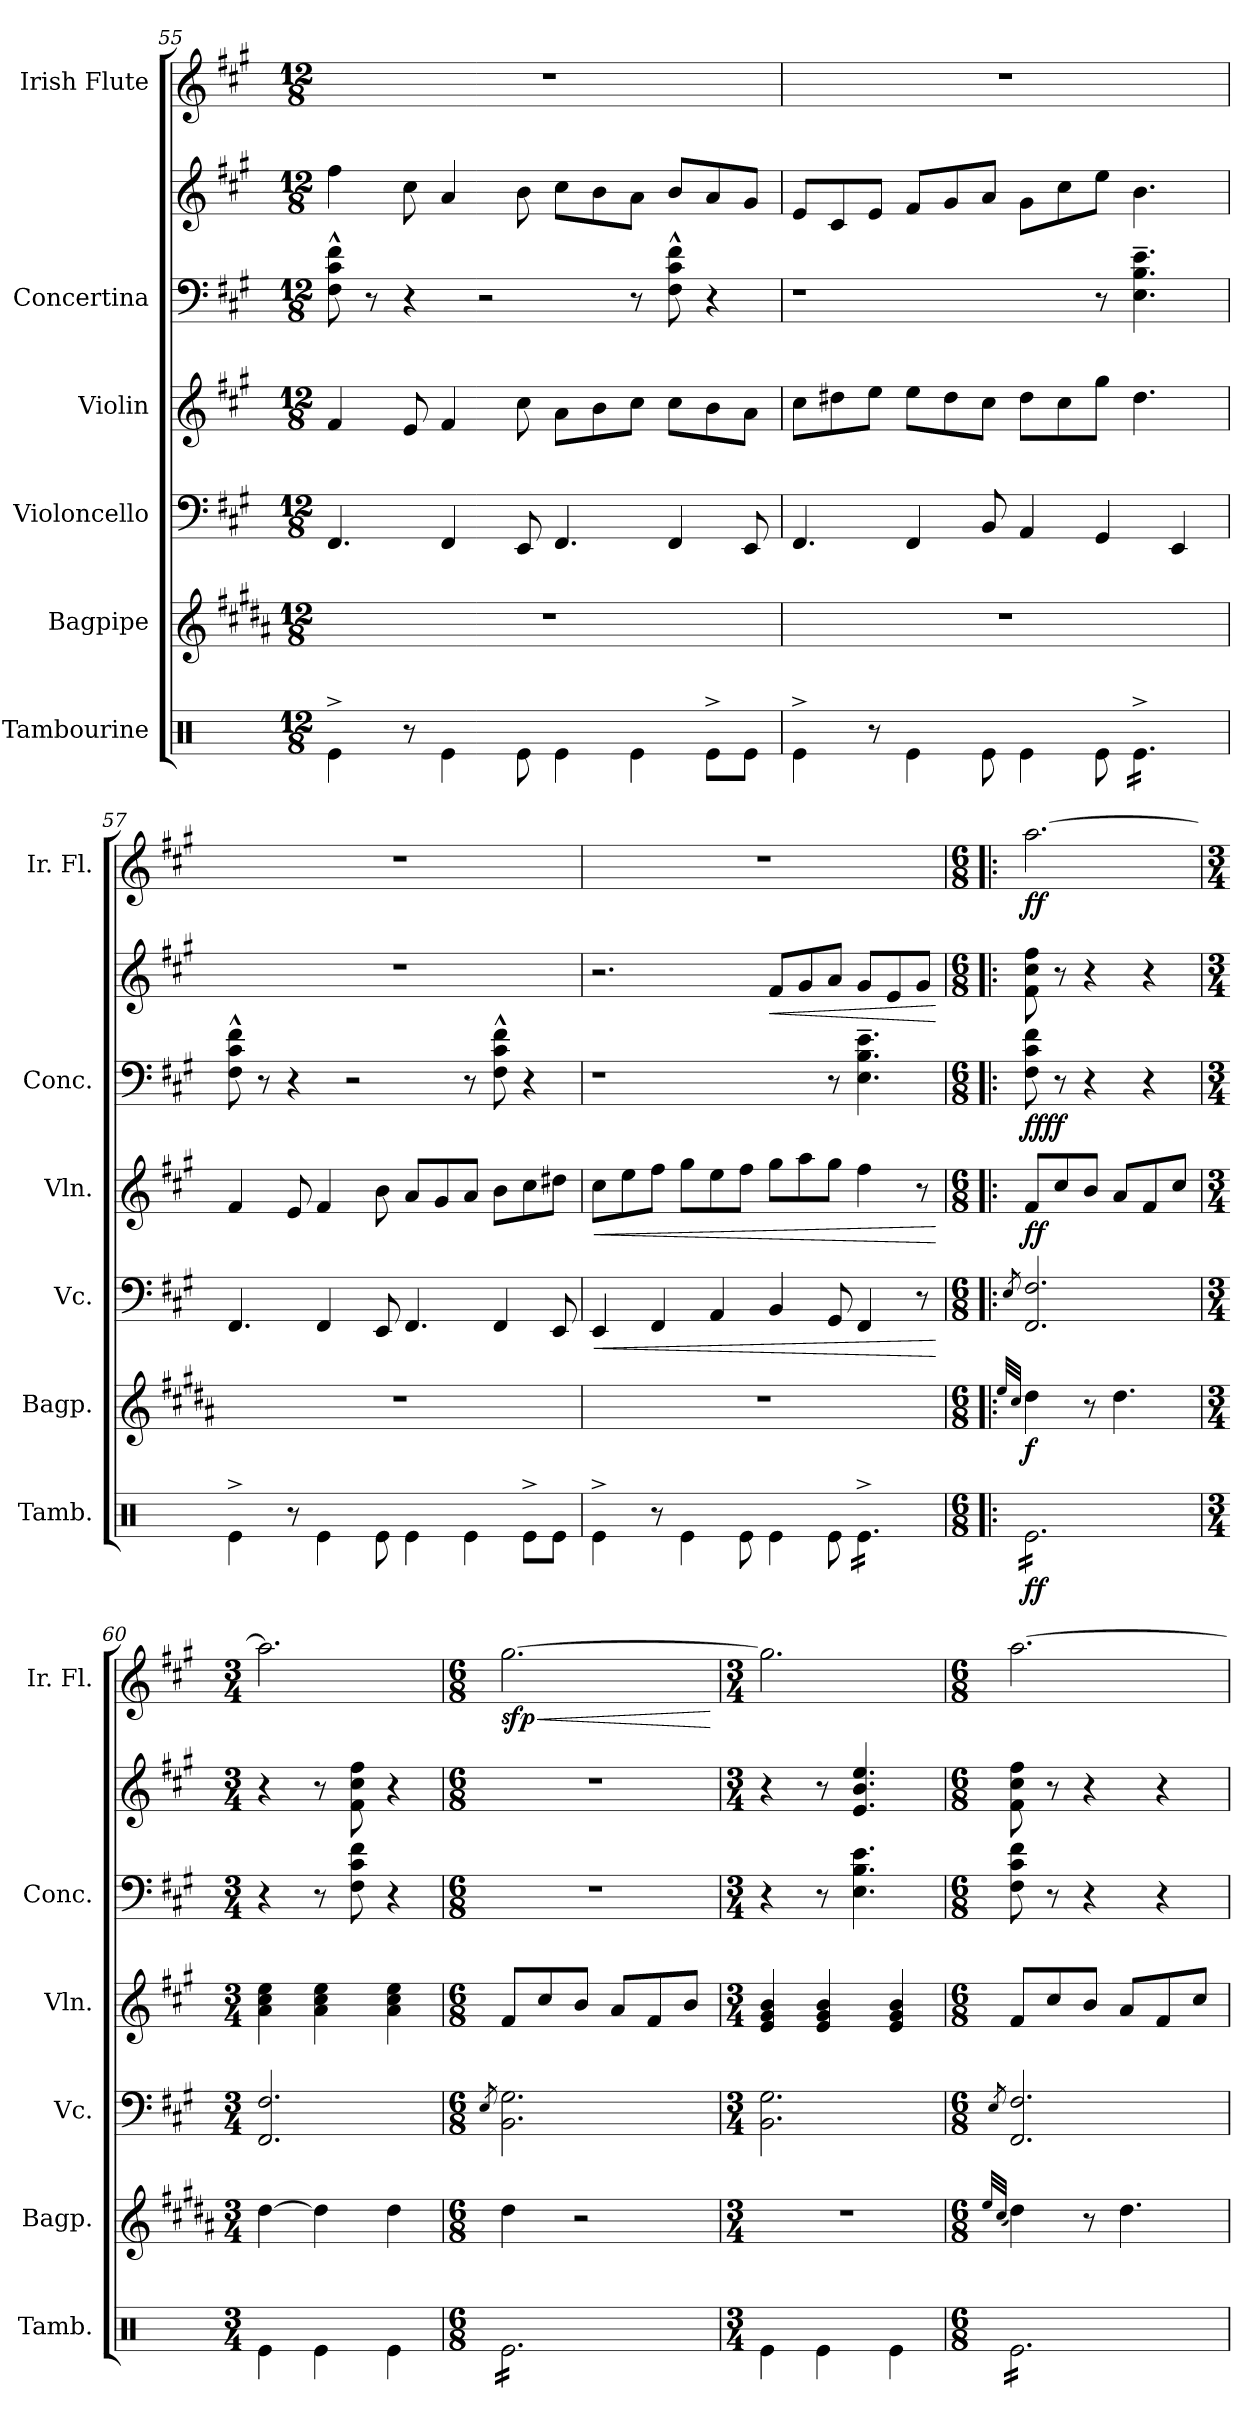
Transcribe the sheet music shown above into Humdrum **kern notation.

**kern	**dynam	**kern	**dynam	**kern	**dynam	**kern	**dynam	**kern	**kern	**dynam	**kern	**dynam
*part6	*part6	*part5	*part5	*part4	*part4	*part3	*part3	*part2	*part2	*part2	*part1	*part1
*staff7	*staff7	*staff6	*staff6	*staff5	*staff5	*staff4	*staff4	*staff3	*staff2	*staff2/3	*staff1	*staff1
*I"Tambourine	*	*I"Bagpipe	*	*I"Violoncello	*	*I"Violin	*	*I"Concertina	*	*	*I"Irish Flute	*
*I'Tamb.	*	*I'Bagp.	*	*I'Vc.	*	*I'Vln.	*	*I'Conc.	*	*	*I'Ir. Fl.	*
*clefX	*	*clefG2	*	*clefF4	*	*clefG2	*	*clefF4	*clefG2	*	*clefG2	*
*	*	*ITrd1c2	*	*	*	*	*	*	*	*	*	*
*k[]	*	*k[f#c#g#]	*	*k[f#c#g#]	*	*k[f#c#g#]	*	*k[f#c#g#]	*k[f#c#g#]	*	*k[f#c#g#]	*
*M12/8	*	*M12/8	*	*M12/8	*	*M12/8	*	*M12/8	*M12/8	*	*M12/8	*
=55	=55	=55	=55	=55	=55	=55	=55	=55	=55	=55	=55	=55
4Re^\	.	1.r	.	4.FF#/	.	4f#/	.	8F#\^^ 8c#\^^ 8f#\^^	4ff#\	.	1.r	.
.	.	.	.	.	.	.	.	8r	.	.	.	.
8r	.	.	.	.	.	8e/	.	4r	8cc#\	.	.	.
4Re\	.	.	.	4FF#/	.	4f#/	.	.	4a/	.	.	.
.	.	.	.	.	.	.	.	2r	.	.	.	.
8Re\	.	.	.	8EE/	.	8cc#\	.	.	8b\	.	.	.
4Re\	.	.	.	4.FF#/	.	8a\L	.	.	8cc#\L	.	.	.
.	.	.	.	.	.	8b\	.	.	8b\	.	.	.
4Re\	.	.	.	.	.	8cc#\J	.	8r	8a\J	.	.	.
.	.	.	.	4FF#/	.	8cc#\L	.	8F#\^^ 8c#\^^ 8f#\^^	8b/L	.	.	.
8Re^\L	.	.	.	.	.	8b\	.	4r	8a/	.	.	.
8Re\J	.	.	.	8EE/	.	8a\J	.	.	8g#/J	.	.	.
!!LO:PB:g=z
=56	=56	=56	=56	=56	=56	=56	=56	=56	=56	=56	=56	=56
4Re^\	.	1.r	.	4.FF#/	.	8cc#\L	.	1r	8e/L	.	1.r	.
.	.	.	.	.	.	8dd#X\	.	.	8c#/	.	.	.
8r	.	.	.	.	.	8ee\J	.	.	8e/J	.	.	.
4Re\	.	.	.	4FF#/	.	8ee\L	.	.	8f#/L	.	.	.
.	.	.	.	.	.	8dd#\	.	.	8g#/	.	.	.
8Re\	.	.	.	8BB/	.	8cc#\J	.	.	8a/J	.	.	.
4Re\	.	.	.	4AA/	.	8dd#\L	.	.	8g#\L	.	.	.
.	.	.	.	.	.	8cc#\	.	.	8cc#\	.	.	.
8Re\	.	.	.	4GG#/	.	8gg#\J	.	8r	8ee\J	.	.	.
*tremolo	*	*	*	*	*	*	*	*	*	*	*	*
16Re^\LL	.	.	.	.	.	4.dd#\	.	4.E\~ 4.B\~ 4.e\~	4.b\	.	.	.
16Re^\	.	.	.	.	.	.	.	.	.	.	.	.
16Re^\	.	.	.	4EE/	.	.	.	.	.	.	.	.
16Re^\	.	.	.	.	.	.	.	.	.	.	.	.
16Re^\	.	.	.	.	.	.	.	.	.	.	.	.
16Re^\JJ	.	.	.	.	.	.	.	.	.	.	.	.
*Xtremolo	*	*	*	*	*	*	*	*	*	*	*	*
=57	=57	=57	=57	=57	=57	=57	=57	=57	=57	=57	=57	=57
4Re^\	.	1.r	.	4.FF#/	.	4f#/	.	8F#\^^ 8c#\^^ 8f#\^^	1.r	.	1.r	.
.	.	.	.	.	.	.	.	8r	.	.	.	.
8r	.	.	.	.	.	8e/	.	4r	.	.	.	.
4Re\	.	.	.	4FF#/	.	4f#/	.	.	.	.	.	.
.	.	.	.	.	.	.	.	2r	.	.	.	.
8Re\	.	.	.	8EE/	.	8b\	.	.	.	.	.	.
4Re\	.	.	.	4.FF#/	.	8a/L	.	.	.	.	.	.
.	.	.	.	.	.	8g#/	.	.	.	.	.	.
4Re\	.	.	.	.	.	8a/J	.	8r	.	.	.	.
.	.	.	.	4FF#/	.	8b\L	.	8F#\^^ 8c#\^^ 8f#\^^	.	.	.	.
8Re^\L	.	.	.	.	.	8cc#\	.	4r	.	.	.	.
8Re\J	.	.	.	8EE/	.	8dd#X\J	.	.	.	.	.	.
=58	=58	=58	=58	=58	=58	=58	=58	=58	=58	=58	=58	=58
!	!	!	!	!	!LO:HP:b	!	!LO:HP:b	!	!	!	!	!
4Re^\	.	1.r	.	4EE/	<	8cc#\L	<	1r	2.r	.	1.r	.
.	.	.	.	.	.	8ee\	.	.	.	.	.	.
8r	.	.	.	4FF#/	.	8ff#\J	.	.	.	.	.	.
4Re\	.	.	.	.	.	8gg#\L	.	.	.	.	.	.
.	.	.	.	4AA/	.	8ee\	.	.	.	.	.	.
8Re\	.	.	.	.	.	8ff#\J	.	.	.	.	.	.
!	!	!	!	!	!	!	!	!	!	!LO:HP:b	!	!
4Re\	.	.	.	4BB/	.	8gg#\L	.	.	8f#/L	<	.	.
.	.	.	.	.	.	8aa\	.	.	8g#/	.	.	.
8Re\	.	.	.	8GG#/	.	8gg#\J	.	8r	8a/J	.	.	.
*tremolo	*	*	*	*	*	*	*	*	*	*	*	*
16Re^\LL	.	.	.	4FF#/	.	4ff#\	.	4.E\~ 4.B\~ 4.e\~	8g#/L	.	.	.
16Re^\	.	.	.	.	.	.	.	.	.	.	.	.
16Re^\	.	.	.	.	.	.	.	.	8e/	.	.	.
16Re^\	.	.	.	.	.	.	.	.	.	.	.	.
16Re^\	.	.	.	8r	.	8r	.	.	8g#/J	.	.	.
16Re^\JJ	.	.	.	.	.	.	.	.	.	.	.	.
.	.	.	.	.	[	.	[	.	.	[	.	.
!!LO:PB:g=z
=59!|:	=59!|:	=59!|:	=59!|:	=59!|:	=59!|:	=59!|:	=59!|:	=59!|:	=59!|:	=59!|:	=59!|:	=59!|:
*M6/8	*	*M6/8	*	*M6/8	*	*M6/8	*	*M6/8	*M6/8	*	*M6/8	*
.	.	32qdd/LLL	.	.	.	.	.	.	.	.	.	.
.	.	32qb/JJJ	.	8qE/	.	.	.	.	.	.	.	.
!	!LO:DY:b	!	!LO:DY:b	!	!LO:DY:b	!	!LO:DY:b	!	!	!LO:DY:b=2	!	!
!	!	!	!	!	!	!	!	!	!	!LO:DY:n=1:b	!	!LO:DY:b
16Re\LL	ff	4cc#\	f	2.FF#/ 2.F#/	other-dynamics	8f#/L	ff	8F#\ 8c#\ 8f#\	8f#\ 8cc#\ 8ff#\	ff ff	[2.aa\	ff
16Re\	.	.	.	.	.	.	.	.	.	.	.	.
16Re\	.	.	.	.	.	8cc#/	.	8r	8r	.	.	.
16Re\	.	.	.	.	.	.	.	.	.	.	.	.
16Re\	.	8r	.	.	.	8b/J	.	4r	4r	.	.	.
16Re\	.	.	.	.	.	.	.	.	.	.	.	.
16Re\	.	4.cc#\	.	.	.	8a/L	.	.	.	.	.	.
16Re\	.	.	.	.	.	.	.	.	.	.	.	.
16Re\	.	.	.	.	.	8f#/	.	4r	4r	.	.	.
16Re\	.	.	.	.	.	.	.	.	.	.	.	.
16Re\	.	.	.	.	.	8cc#/J	.	.	.	.	.	.
16Re\JJ	.	.	.	.	.	.	.	.	.	.	.	.
*Xtremolo	*	*	*	*	*	*	*	*	*	*	*	*
=60	=60	=60	=60	=60	=60	=60	=60	=60	=60	=60	=60	=60
*M3/4	*	*M3/4	*	*M3/4	*	*M3/4	*	*M3/4	*M3/4	*	*M3/4	*
4Re\	.	[4cc#\	.	2.FF#/ 2.F#/	.	4a\ 4cc#\ 4ee\	.	4r	4r	.	2.aa\]	.
4Re\	.	4cc#\]	.	.	.	4a\ 4cc#\ 4ee\	.	8r	8r	.	.	.
.	.	.	.	.	.	.	.	8F#\ 8c#\ 8f#\	8f#\ 8cc#\ 8ff#\	.	.	.
4Re\	.	4cc#\	.	.	.	4a\ 4cc#\ 4ee\	.	4r	4r	.	.	.
=61	=61	=61	=61	=61	=61	=61	=61	=61	=61	=61	=61	=61
*M6/8	*	*M6/8	*	*M6/8	*	*M6/8	*	*M6/8	*M6/8	*	*M6/8	*
.	.	.	.	8qE/	.	.	.	.	.	.	.	.
!	!	!	!	!	!	!	!	!	!	!	!	!LO:HP:b
!	!	!	!	!	!	!	!	!	!	!	!	!LO:DY:n=1:b
*tremolo	*	*	*	*	*	*	*	*	*	*	*	*
16Re\LL	.	4cc#\	.	2.BB\ 2.G#\	.	8f#/L	.	2.r	2.r	.	[2.gg#\	< sfp
16Re\	.	.	.	.	.	.	.	.	.	.	.	.
16Re\	.	.	.	.	.	8cc#/	.	.	.	.	.	.
16Re\	.	.	.	.	.	.	.	.	.	.	.	.
16Re\	.	2r	.	.	.	8b/J	.	.	.	.	.	.
16Re\	.	.	.	.	.	.	.	.	.	.	.	.
16Re\	.	.	.	.	.	8a/L	.	.	.	.	.	.
16Re\	.	.	.	.	.	.	.	.	.	.	.	.
16Re\	.	.	.	.	.	8f#/	.	.	.	.	.	.
16Re\	.	.	.	.	.	.	.	.	.	.	.	.
16Re\	.	.	.	.	.	8b/J	.	.	.	.	.	.
16Re\JJ	.	.	.	.	.	.	.	.	.	.	.	.
*Xtremolo	*	*	*	*	*	*	*	*	*	*	*	*
.	.	.	.	.	.	.	.	.	.	.	.	[
=62	=62	=62	=62	=62	=62	=62	=62	=62	=62	=62	=62	=62
*M3/4	*	*M3/4	*	*M3/4	*	*M3/4	*	*M3/4	*M3/4	*	*M3/4	*
4Re\	.	2.r	.	2.BB\ 2.G#\	.	4e/ 4g#/ 4b/	.	4r	4r	.	2.gg#\]	.
4Re\	.	.	.	.	.	4e/ 4g#/ 4b/	.	8r	8r	.	.	.
.	.	.	.	.	.	.	.	4.E\ 4.B\ 4.e\	4.e/ 4.b/ 4.ee/	.	.	.
4Re\	.	.	.	.	.	4e/ 4g#/ 4b/	.	.	.	.	.	.
=63	=63	=63	=63	=63	=63	=63	=63	=63	=63	=63	=63	=63
*M6/8	*	*M6/8	*	*M6/8	*	*M6/8	*	*M6/8	*M6/8	*	*M6/8	*
.	.	32qdd/LLL	.	.	.	.	.	.	.	.	.	.
.	.	(32qb/JJJ	.	8qE/	.	.	.	.	.	.	.	.
*tremolo	*	*	*	*	*	*	*	*	*	*	*	*
16Re\LL	.	4cc#\)	.	2.FF#/ 2.F#/	.	8f#/L	.	8F#\ 8c#\ 8f#\	8f#\ 8cc#\ 8ff#\	.	[2.aa\	.
16Re\	.	.	.	.	.	.	.	.	.	.	.	.
16Re\	.	.	.	.	.	8cc#/	.	8r	8r	.	.	.
16Re\	.	.	.	.	.	.	.	.	.	.	.	.
16Re\	.	8r	.	.	.	8b/J	.	4r	4r	.	.	.
16Re\	.	.	.	.	.	.	.	.	.	.	.	.
16Re\	.	4.cc#\	.	.	.	8a/L	.	.	.	.	.	.
16Re\	.	.	.	.	.	.	.	.	.	.	.	.
16Re\	.	.	.	.	.	8f#/	.	4r	4r	.	.	.
16Re\	.	.	.	.	.	.	.	.	.	.	.	.
16Re\	.	.	.	.	.	8cc#/J	.	.	.	.	.	.
16Re\JJ	.	.	.	.	.	.	.	.	.	.	.	.
*Xtremolo	*	*	*	*	*	*	*	*	*	*	*	*
=	=	=	=	=	=	=	=	=	=	=	=	=
*-	*-	*-	*-	*-	*-	*-	*-	*-	*-	*-	*-	*-
